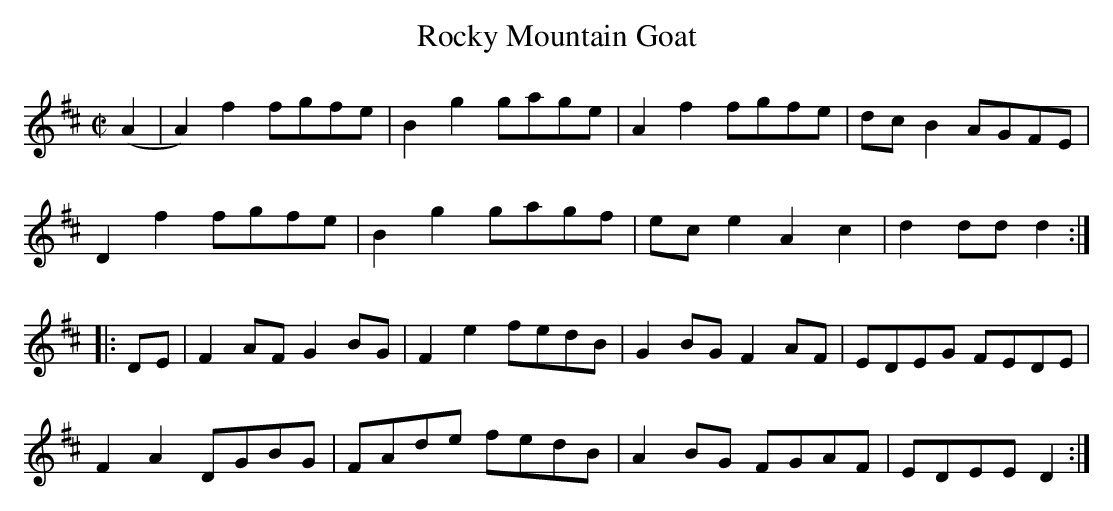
X:1
T:Rocky Mountain Goat
M:C|
L:1/8
K:D
(A2|A2)f2 fgfe|B2g2gage|A2f2 fgfe|dcB2 AGFE|
D2 f2 fgfe|B2g2gagf| ece2A2c2|d2dd d2:|
|:DE|F2 AF G2BG|F2e2fedB|G2BG F2AF|EDEG FEDE|
F2A2 DGBG|FAde fedB|A2BG FGAF|EDEE D2:|]
